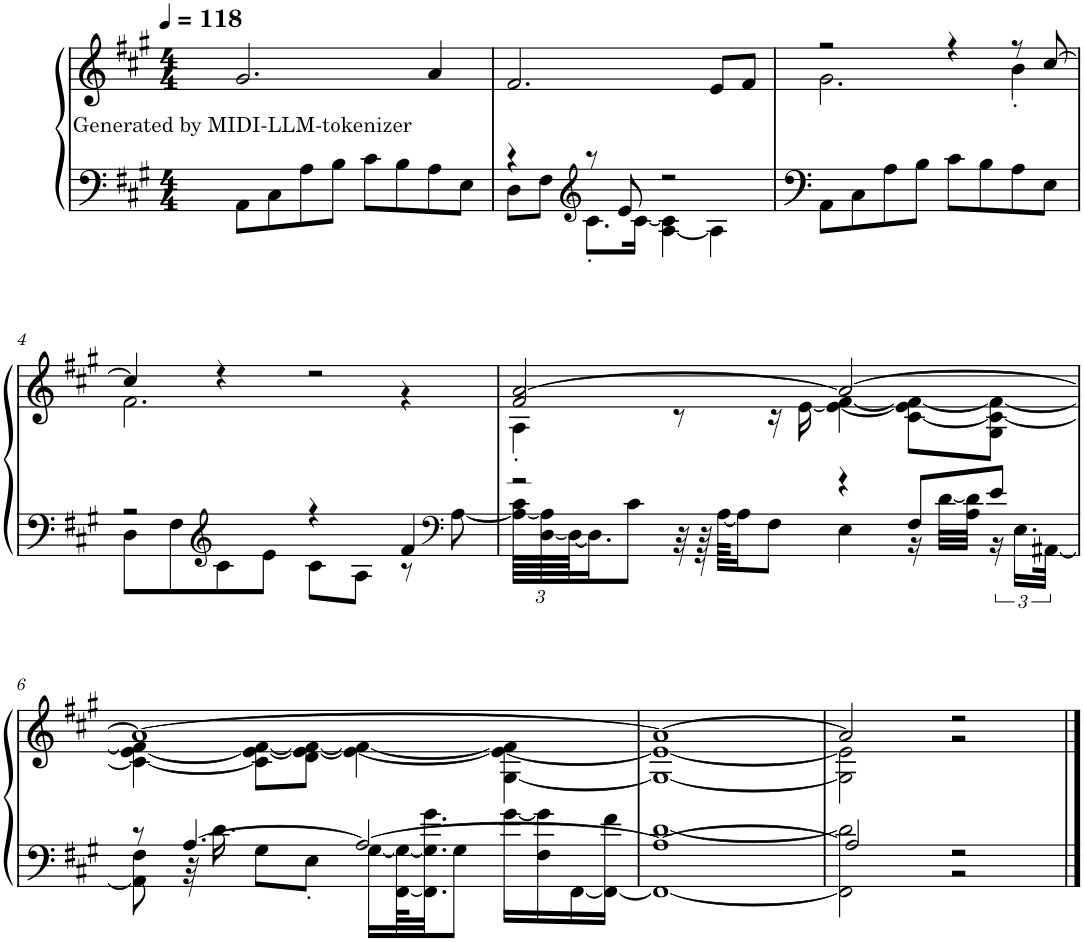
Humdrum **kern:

**kern	**kern	**text
*part1	*part1	*part1
*staff2	*staff1	*staff1
*I"Piano	*	*
*I'Pno.	*	*
*clefF4	*clefG2	*
*k[f#c#g#]	*k[f#c#g#]	*
*M4/4	*M4/4	*
*MM118	*MM118	*
=1	=1	=1
!	!	!LO:LY:b
8AA\L	2.g#/	Generated by MIDI-LLM-tokenizer
8C#\	.	.
8A\	.	.
8B\J	.	.
8c#\L	.	.
8B\	.	.
8A\	4a/	.
8E\J	.	.
=2	=2	=2
*^	*	*
4r	8D\L	2.f#/	.
.	8F#\J	.	.
*clefG2	*	*	*
8r	8.c#'\L	.	.
8e/	.	.	.
.	[16c#\Jk	.	.
2r	[4A\ 4c#\]	.	.
.	4A\]	8e/L	.
.	.	8f#/J	.
*v	*v	*	*
=3	=3	=3
*	*^	*
8AA\L	2r	2.g#\	.
8C#\	.	.	.
8A\	.	.	.
8B\J	.	.	.
8c#\L	4r	.	.
8B\	.	.	.
8A\	8r	4b'\	.
8E\J	[8cc#/	.	.
!!LO:LB:g=z	!!
=4	=4	=4	=4
*^	*	*	*
2r	8D\L	4cc#/]	2.f#\	.
.	8F#\	.	.	.
*clefG2	*	*	*	*
.	8c#\	4r	.	.
.	8e\J	.	.	.
4r	8c#\L	2r	.	.
.	8A\J	.	.	.
4f#/	8r	.	4r	.
*clefF4	*	*	*	*
.	[8A\	.	.	.
=5	=5	=5	=5	=5
*	*Xbrackettup	*	*	*
2r	96A\_ 96c#\LLLL	2f#/ [2a/	4A'\	.
.	[96D\ 96A\]	.	.	.
.	96D\JJ_	.	.	.
.	16.D\J]	.	.	.
.	8c#\J	.	.	.
.	32r	.	8r	.
.	64r	.	.	.
.	[64A\KKLL	.	.	.
.	16A\J]	.	.	.
.	8F#\J	.	16r	.
.	.	.	[16e\	.
4r	4E\	2a/_	4e\_ [4f#\	.
8F#/L	16r	.	[8c#\ 8e\] 8f#\_L	.
.	[32d\LLL	.	.	.
.	32A\ 32d\]JJJ	.	.	.
*	*brackettup	*	*	*
8e/J	24r	.	8G#\ 8c#\_ 8f#\_J	.
.	24.E\LL	.	.	.
.	[48AA#X\JJk	.	.	.
!!LO:LB:g=z	!!
=6	=6	=6	=6	=6
8r	8AA#\] 8F#\	1a_	4c#\_ [4e\ 4f#\]	.
[4.A/	32r	.	.	.
.	16.d\	.	.	.
.	8G#\L	.	8c#\] 8e\_ [8f#\L	.
.	8E'\J	.	8d\ 8e\_ 8f#\_J	.
2A/_	[16G#\LL	.	4e\_ 4f#\_	.
.	[64FF#\ 64G#\_KL	.	.	.
.	32.FF#\] 32.G#\] 32.g#\JJ	.	.	.
.	8G#\J	.	.	.
.	[16g#\LL	.	[4G#\ 4e\_ 4f#\]	.
.	16F#\ 16g#\]	.	.	.
.	[16FF#\	.	.	.
.	16FF#\_ 16f#\JJ	.	.	.
=7	=7	=7	=7	=7
1A_	1FF#_ [1d	1a_	1G#_ 1e_	.
=8	=8	=8	=8	=8
2A/]	2FF#\] 2d\]	2a/]	2G#\] 2e\]	.
2r	2r	2r	2r	.
*v	*v	*	*	*
*	*v	*v	*
==	==	==
*-	*-	*-
